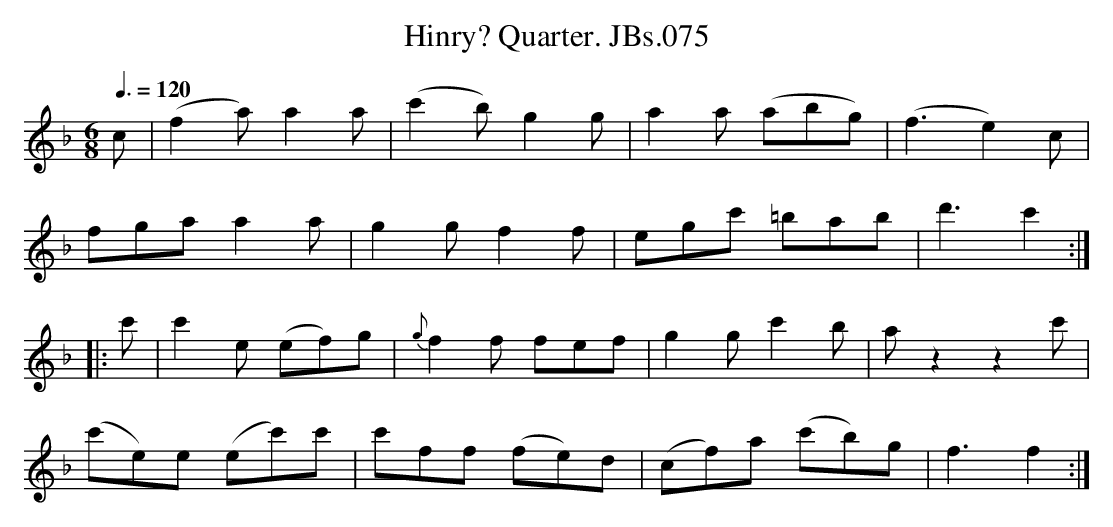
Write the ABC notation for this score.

X:1
T:Hinry? Quarter. JBs.075
M:6/8
L:1/8
Q:3/8=120
K:F
c|(f2a)a2a|(c'2b)g2g|a2a (abg)|(f3e2)c|
fga a2a|g2gf2f|egc' =bab|d'3c'2:|
|:c'|c'2e (ef)g|{g}f2f fef|g2gc'2b|az2z2c'|
(c'e)e (ec')c'|c'ff (fe)d|(cf)a (c'b)g|f3f2:|
